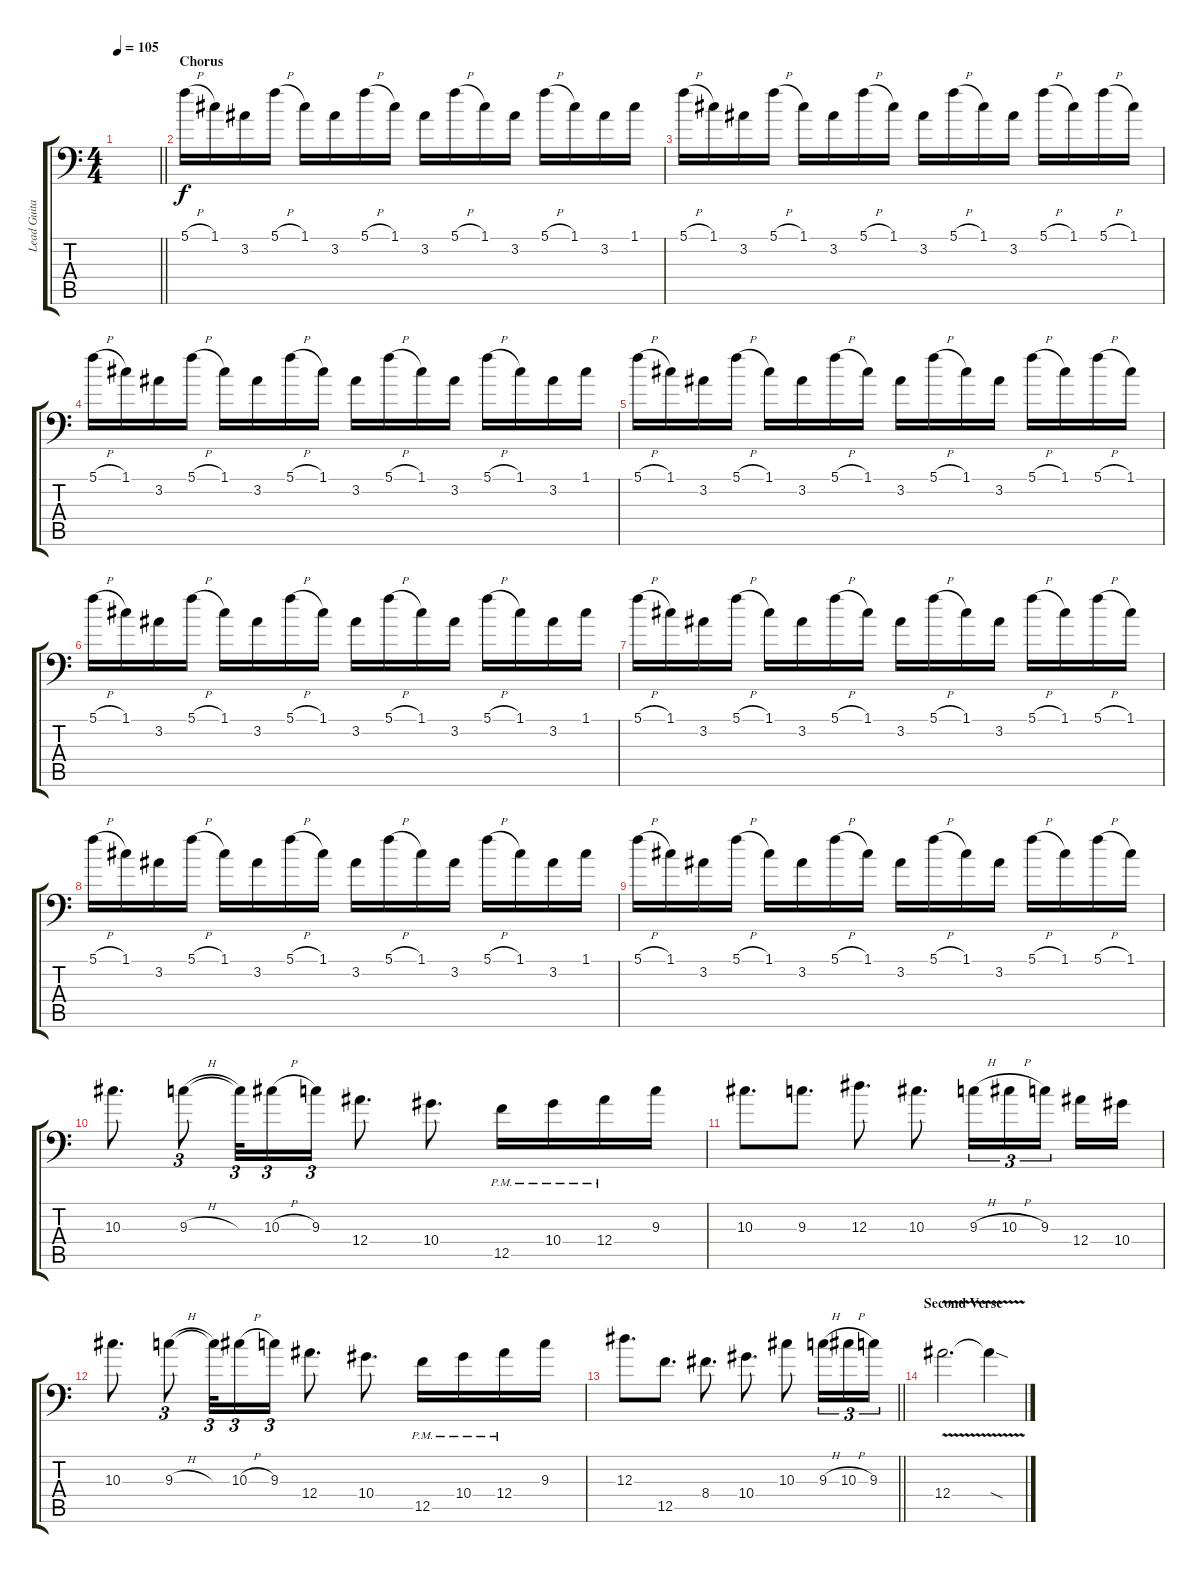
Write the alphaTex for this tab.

\track ("Lead Guitar 2" "Lead Guita") {instrument overdrivenguitar}
\staff {score tabs}
\tuning (C4 G3 Eb3 Bb2 F2 Bb1) {hide}
\ts (4 4)
\tempo 105
\clef f4
\barLineRight lightlight
\ks c
|
\section ("" "Chorus")
5.1{h}.16{volume 8} 1.1.16 3.2.16 5.1{h}.16 1.1.16 3.2.16 5.1{h}.16 1.1.16 3.2.16 5.1{h}.16 1.1.16 3.2.16 5.1{h}.16 1.1.16 3.2.16 1.1.16 |
5.1{h}.16 1.1.16 3.2.16 5.1{h}.16 1.1.16 3.2.16 5.1{h}.16 1.1.16 3.2.16 5.1{h}.16 1.1.16 3.2.16 5.1{h}.16 1.1.16 5.1{h}.16 1.1.16 |
5.1{h}.16 1.1.16 3.2.16 5.1{h}.16 1.1.16 3.2.16 5.1{h}.16 1.1.16 3.2.16 5.1{h}.16 1.1.16 3.2.16 5.1{h}.16 1.1.16 3.2.16 1.1.16 |
5.1{h}.16 1.1.16 3.2.16 5.1{h}.16 1.1.16 3.2.16 5.1{h}.16 1.1.16 3.2.16 5.1{h}.16 1.1.16 3.2.16 5.1{h}.16 1.1.16 5.1{h}.16 1.1.16 |
5.1{h}.16 1.1.16 3.2.16 5.1{h}.16 1.1.16 3.2.16 5.1{h}.16 1.1.16 3.2.16 5.1{h}.16 1.1.16 3.2.16 5.1{h}.16 1.1.16 3.2.16 1.1.16 |
5.1{h}.16 1.1.16 3.2.16 5.1{h}.16 1.1.16 3.2.16 5.1{h}.16 1.1.16 3.2.16 5.1{h}.16 1.1.16 3.2.16 5.1{h}.16 1.1.16 5.1{h}.16 1.1.16 |
5.1{h}.16 1.1.16 3.2.16 5.1{h}.16 1.1.16 3.2.16 5.1{h}.16 1.1.16 3.2.16 5.1{h}.16 1.1.16 3.2.16 5.1{h}.16 1.1.16 3.2.16 1.1.16 |
5.1{h}.16 1.1.16 3.2.16 5.1{h}.16 1.1.16 3.2.16 5.1{h}.16 1.1.16 3.2.16 5.1{h}.16 1.1.16 3.2.16 5.1{h}.16 1.1.16 5.1{h}.16 1.1.16 |
10.3.8{d volume 16} 9.3{h}.8{tu (3 2)} 9.3{t}.32{tu (3 2)} 10.3{h}.16{tu (3 2)} 9.3.16{tu (3 2)} 12.4.8{d} 10.4.8{d} 12.5{pm}.16 10.4{pm}.16 12.4{pm}.16 9.3.16 |
10.3.8{d} 9.3.8{d} 12.3.8{d} 10.3.8{d} 9.3{h}.16{tu (3 2)} 10.3{h}.16{tu (3 2)} 9.3.16{tu (3 2) beam splitsecondary} 12.4.16 10.4.16 |
10.3.8{d} 9.3{h}.8{tu (3 2)} 9.3{t}.32{tu (3 2)} 10.3{h}.16{tu (3 2)} 9.3.16{tu (3 2)} 12.4.8{d} 10.4.8{d} 12.5{pm}.16 10.4{pm}.16 12.4{pm}.16 9.3.16 |
\barLineRight lightlight
12.3.8{d} 12.5.8{d} 8.4.8{d} 10.4.8{d} 10.3.8 9.3{h}.16{tu (3 2)} 10.3{h}.16{tu (3 2)} 9.3.16{tu (3 2)} |
\section ("" "Second Verse")
12.4{v}.2{d} 12.4{sod t}.4
